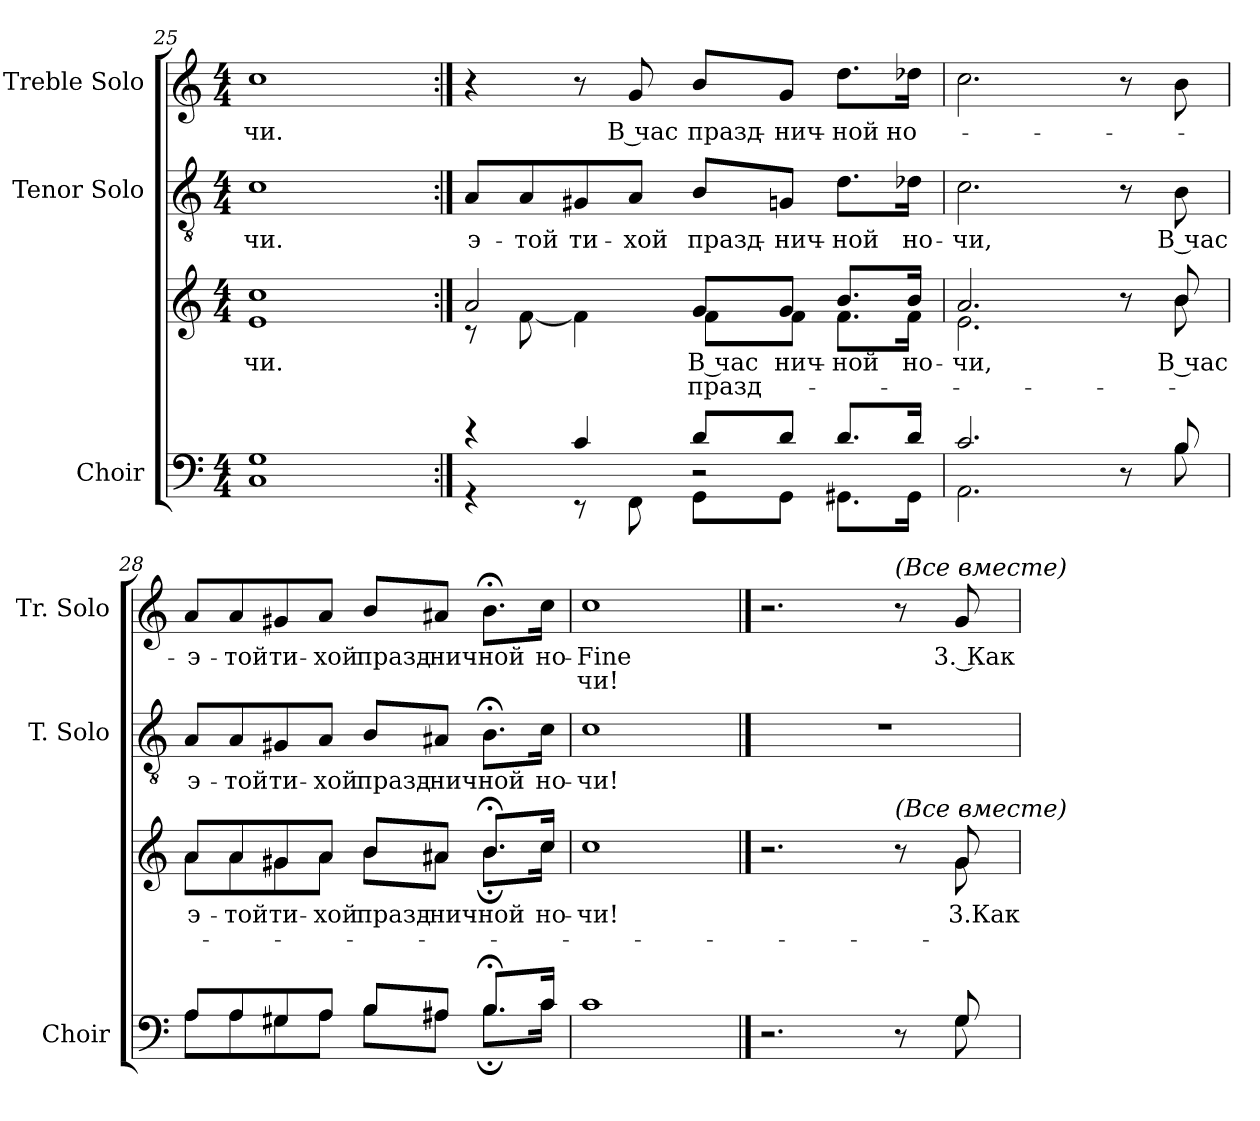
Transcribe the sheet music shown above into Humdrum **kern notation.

**kern	**kern	**text	**text	**kern	**text	**kern	**text	**text
*part3	*part3	*part3	*part3	*part2	*part2	*part1	*part1	*part1
*staff4	*staff3	*staff3	*staff3	*staff2	*staff2	*staff1	*staff1	*staff1
*I"Choir	*	*	*	*I"Tenor Solo	*	*I"Treble Solo	*	*
*I'Choir	*	*	*	*I'T. Solo	*	*I'Tr. Solo	*	*
!!LO:PB:g=z
*clefF4	*clefG2	*	*	*clefGv2	*	*clefG2	*	*
*	*	*	*	*ITrd7c12	*	*	*	*
*k[]	*k[]	*	*	*k[]	*	*k[]	*	*
*C:	*C:	*	*	*C:	*	*C:	*	*
*M4/4	*M4/4	*	*	*M4/4	*	*M4/4	*	*
=25	=25	=25	=25	=25	=25	=25	=25	=25
*^	*	*	*	*	*	*	*	*
!	!	!	!LO:LY:b:color=#000000	!	!	!	!	!	!
*	*	*^	*	*	*	*	*	*	*
!	!	!	!	!	!	!	!LO:LY:b:color=#000000	!	!	!
!	!	!	!	!	!	!	!	!	!LO:LY:b:color=#000000	!
1Gi	1Ci	1cci	1ei	-чи.	.	1Ci	-чи.	1cci	-чи.	.
=26:|!	=26:|!	=26:|!	=26:|!	=26:|!	=26:|!	=26:|!	=26:|!	=26:|!	=26:|!	=26:|!
*	*^	*	*	*	*	*	*	*	*	*
!	!	!	!	!	!	!	!	!LO:LY:b:color=#000000	!	!	!
4r	4r	4ryy	2ai/	8r	.	.	8AAi/L	э-	4r	.	.
!	!	!	!	!	!	!	!	!LO:LY:b:color=#000000	!	!	!
.	.	.	.	[<8fi\	.	.	8AAi/	-той	.	.	.
!	!	!	!	!	!	!	!	!LO:LY:b:color=#000000	!	!	!
4ryy	4ci/	8r	.	4fi\]	.	.	8GG#Xi/	ти-	8r	.	.
!	!	!	!	!	!	!	!	!LO:LY:b:color=#000000	!	!	!
!	!	!	!	!	!	!	!	!	!	!LO:LY:b:color=#000000	!
.	.	8FFi\	.	.	.	.	8AAi/J	-хой	8gi/	В час	.
!	!	!	!	!	!LO:LY:b:color=#000000	!LO:LY:b:color=#000000	!	!	!	!	!
!	!	!	!	!	!	!	!	!LO:LY:b:color=#000000	!	!	!
!	!	!	!	!	!	!	!	!	!	!LO:LY:b:color=#000000	!
2r	8di/L	8GGi\L	8gi/L	8fi\L	В час	празд-	8BBi/L	празд-	8bi/L	празд-	.
!	!	!	!	!	!LO:LY:b:color=#000000	!	!	!	!	!	!
!	!	!	!	!	!	!	!	!LO:LY:b:color=#000000	!	!	!
!	!	!	!	!	!	!	!	!	!	!LO:LY:b:color=#000000	!
.	8di/J	8GGi\J	8gi/J	8fi\J	-нич-	.	8GGni/J	-нич-	8gi/J	-нич-	.
!	!	!	!	!	!LO:LY:b:color=#000000	!	!	!	!	!	!
!	!	!	!	!	!	!	!	!LO:LY:b:color=#000000	!	!	!
!	!	!	!	!	!	!	!	!	!	!LO:LY:b:color=#000000	!
.	8.di/L	8.GG#Xi\L	8.bi/L	8.fi\L	-ной	.	8.Di\L	-ной	8.ddi\L	-ной	.
!	!	!	!	!	!LO:LY:b:color=#000000	!	!	!	!	!	!
!	!	!	!	!	!	!	!	!LO:LY:b:color=#000000	!	!	!
!	!	!	!	!	!	!	!	!	!	!LO:LY:b:color=#000000	!
.	16di/Jk	16GG#i\Jk	16bi/Jk	16fi\Jk	но-	.	16D-Xi\Jk	но-	16dd-Xi\Jk	но-	.
*	*v	*v	*	*	*	*	*	*	*	*	*
=27	=27	=27	=27	=27	=27	=27	=27	=27	=27	=27
*	*^	*	*	*	*	*	*	*	*	*
!	!	!	!	!	!LO:LY:b:color=#000000	!	!	!	!	!	!
*	*v	*v	*	*	*	*	*	*	*	*	*
*	*^	*	*	*	*	*	*	*	*	*
!	!	!	!	!	!	!	!	!LO:LY:b:color=#000000	!	!	!
*	*v	*v	*	*	*	*	*	*	*	*	*
2.ci/	2.AAi\	2.ai/	2.ei\	-чи,	.	2.Ci\	-чи,	2.cci\	.	.
8r	8ryy	8ryy	8r	.	.	8r	.	8r	.	.
!	!	!	!	!LO:LY:b:color=#000000	!	!	!	!	!	!
!	!	!	!	!	!	!	!LO:LY:b:color=#000000	!	!	!
8Bi/	8Bi\	8bi/	8bi\	В час	.	8BBi\	В час	8bi\	.	.
!!LO:LB:g=z
=28	=28	=28	=28	=28	=28	=28	=28	=28	=28	=28
!	!	!	!	!LO:LY:b:color=#000000	!	!	!	!	!	!
!	!	!	!	!	!	!	!LO:LY:b:color=#000000	!	!	!
!	!	!	!	!	!	!	!	!	!LO:LY:b:color=#000000	!
8Ai/L	8Ai\L	8ai/L	8ai\L	э-	.	8AAi/L	э-	8ai/L	-э-	.
!	!	!	!	!LO:LY:b:color=#000000	!	!	!	!	!	!
!	!	!	!	!	!	!	!LO:LY:b:color=#000000	!	!	!
!	!	!	!	!	!	!	!	!	!LO:LY:b:color=#000000	!
8Ai/	8Ai\	8ai/	8ai\	-той	.	8AAi/	-той	8ai/	-той	.
!	!	!	!	!LO:LY:b:color=#000000	!	!	!	!	!	!
!	!	!	!	!	!	!	!LO:LY:b:color=#000000	!	!	!
!	!	!	!	!	!	!	!	!	!LO:LY:b:color=#000000	!
8G#Xi/	8G#i\	8g#Xi/	8g#i\	ти-	.	8GG#Xi/	ти-	8g#Xi/	ти-	.
!	!	!	!	!LO:LY:b:color=#000000	!	!	!	!	!	!
!	!	!	!	!	!	!	!LO:LY:b:color=#000000	!	!	!
!	!	!	!	!	!	!	!	!	!LO:LY:b:color=#000000	!
8Ai/J	8Ai\J	8ai/J	8ai\J	-хой	.	8AAi/J	-хой	8ai/J	-хой	.
!	!	!	!	!LO:LY:b:color=#000000	!	!	!	!	!	!
!	!	!	!	!	!	!	!LO:LY:b:color=#000000	!	!	!
!	!	!	!	!	!	!	!	!	!LO:LY:b:color=#000000	!
8Bi/L	8Bi\L	8bi/L	8bi\L	празд-	.	8BBi/L	празд-	8bi/L	празд-	.
!	!	!	!	!LO:LY:b:color=#000000	!	!	!	!	!	!
!	!	!	!	!	!	!	!LO:LY:b:color=#000000	!	!	!
!	!	!	!	!	!	!	!	!	!LO:LY:b:color=#000000	!
8A#Xi/J	8A#i\J	8a#Xi/J	8a#i\J	-нич-	.	8AA#Xi/J	-нич-	8a#Xi/J	-нич-	.
!	!	!	!	!LO:LY:b:color=#000000	!	!	!	!	!	!
!	!	!	!	!	!	!	!LO:LY:b:color=#000000	!	!	!
!	!	!	!	!	!	!	!	!	!LO:LY:b:color=#000000	!
8.B;i/L	8.B;i\L	8.b;i/L	8.b;i\L	-ной	.	8.BB;i\L	-ной	8.b;i\L	-ной	.
!	!	!	!	!LO:LY:b:color=#000000	!	!	!	!	!	!
!	!	!	!	!	!	!	!LO:LY:b:color=#000000	!	!	!
!	!	!	!	!	!	!	!	!	!LO:LY:b:color=#000000	!
16ci/Jk	16ci\Jk	16cci/Jk	16cci\Jk	но-	.	16Ci\Jk	но-	16cci\Jk	но-	.
*v	*v	*	*	*	*	*	*	*	*	*
*	*v	*v	*	*	*	*	*	*	*
=29	=29	=29	=29	=29	=29	=29	=29	=29
*^	*^	*	*	*	*	*	*	*
!	!	!	!	!LO:LY:b:color=#000000	!	!	!	!	!	!
*v	*v	*	*	*	*	*	*	*	*	*
*	*v	*v	*	*	*	*	*	*	*
*^	*^	*	*	*	*	*	*	*
!	!	!	!	!	!	!	!LO:LY:b:color=#000000	!	!	!
*v	*v	*	*	*	*	*	*	*	*	*
*	*v	*v	*	*	*	*	*	*	*
*^	*^	*	*	*	*	*	*	*
!	!	!	!	!	!	!	!	!	!LO:LY:a:color=#000000	!LO:LY:b:color=#000000
*v	*v	*	*	*	*	*	*	*	*	*
*	*v	*v	*	*	*	*	*	*	*
1ci	1cci	-чи!	.	1Ci	-чи!	1cci	Fine	-чи!
==30	==30	==30	==30	==30	==30	==30	==30	==30
*^	*^	*	*	*	*	*	*	*
2..ryy	2.r	2.r	2..ryy	.	.	1r	.	2.r	.	.
!	!	!	!	!	!	!	!	!LO:TX:a:i:t=(Все вместе)	!	!
!	!	!LO:TX:a:i:t=(Все вместе)	!	!	!	!	!	!	!	!
.	8r	8r	.	.	.	.	.	8r	.	.
!	!	!	!	!LO:LY:b:color=#000000	!	!	!	!	!	!
!	!	!	!	!	!	!	!	!	!LO:LY:b:color=#000000	!
8Gi/	8Gi\	8gi/	8gi\	3.Как	.	.	.	8gi/	3. Как	.
*v	*v	*	*	*	*	*	*	*	*	*
*	*v	*v	*	*	*	*	*	*	*
=	=	=	=	=	=	=	=	=
*-	*-	*-	*-	*-	*-	*-	*-	*-
